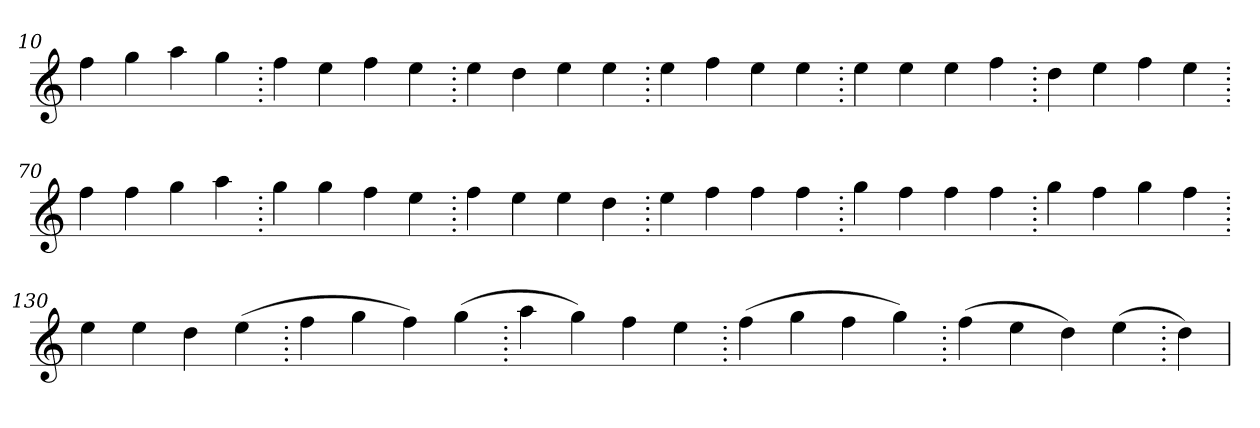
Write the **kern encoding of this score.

**kern
*part1
*staff1
*clefG2
=10.
4ff
4gg
4aa
4gg
=20.
4ff
4ee
4ff
4ee
=30.
4ee
4dd
4ee
4ee
=40.
4ee
4ff
4ee
4ee
=50.
4ee
4ee
4ee
4ff
=60.
4dd
4ee
4ff
4ee
=70.
4ff
4ff
4gg
4aa
=80.
4gg
4gg
4ff
4ee
=90.
4ff
4ee
4ee
4dd
=100.
4ee
4ff
4ff
4ff
=110.
4gg
4ff
4ff
4ff
=120.
4gg
4ff
4gg
4ff
=130.
4ee
4ee
4dd
(>4ee
=140.
4ff
4gg
4ff)
(>4gg
=150.
4aa
4gg)
4ff
4ee
=160.
(>4ff
4gg
4ff
4gg)
=170.
(>4ff
4ee
4dd)
(>4ee
=180.
4dd)
=
*-
